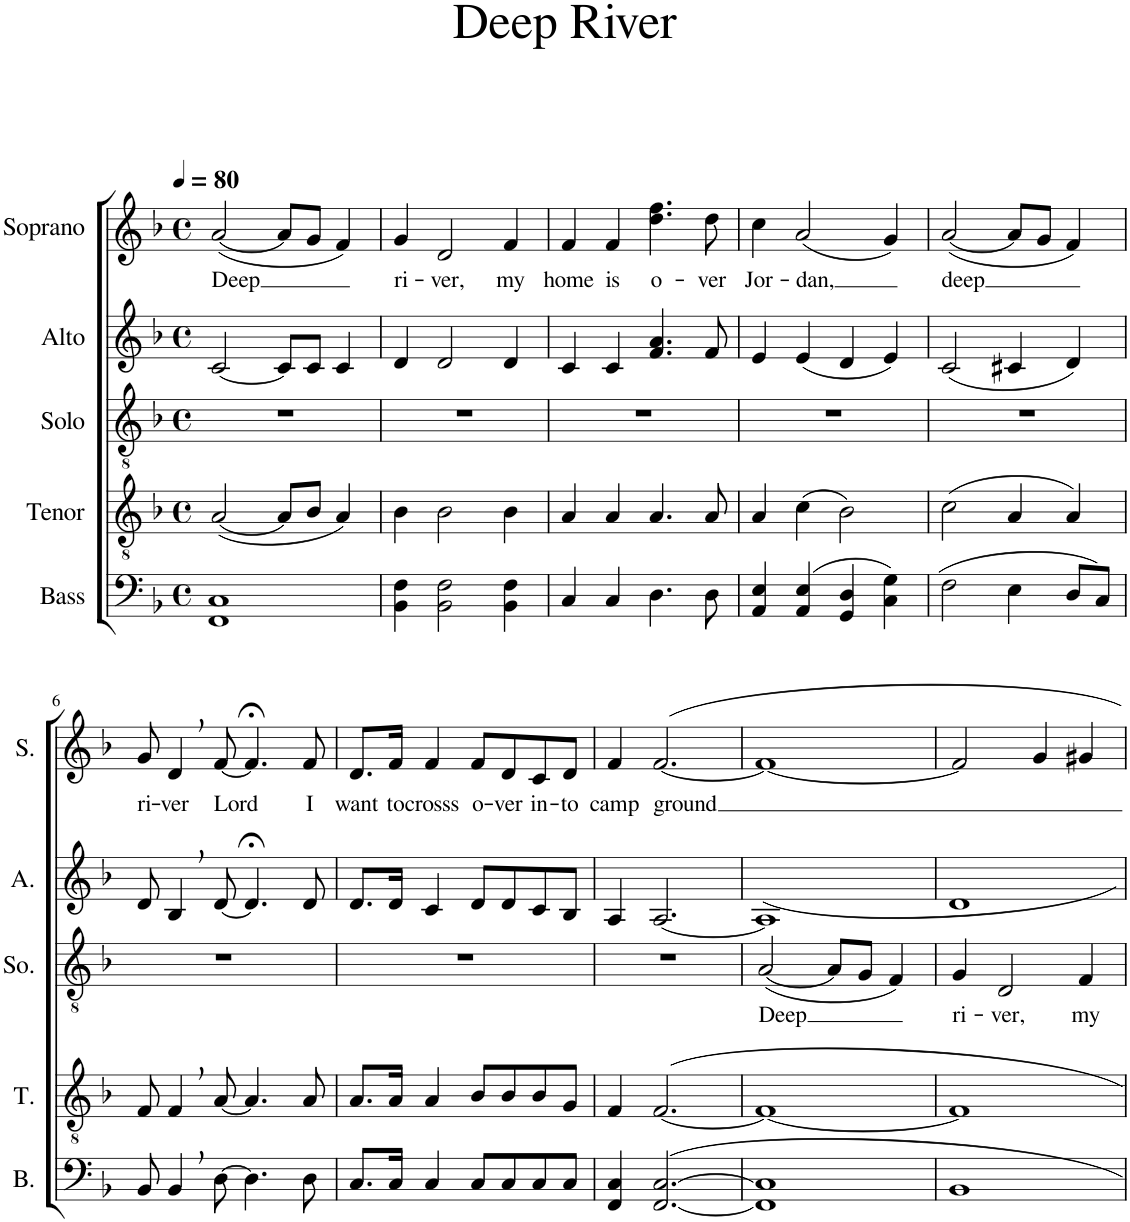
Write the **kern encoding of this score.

**kern	**kern	**kern	**text	**kern	**kern	**text
*part5	*part4	*part3	*part3	*part2	*part1	*part1
*staff5	*staff4	*staff3	*staff3	*staff2	*staff1	*staff1
*I"Bass	*I"Tenor	*I"Solo	*	*I"Alto	*I"Soprano	*
*I'B.	*I'T.	*I'So.	*	*I'A.	*I'S.	*
*clefF4	*clefGv2	*clefGv2	*	*clefG2	*clefG2	*
*	*	*Trd1c2	*	*	*	*
*k[b-]	*k[b-]	*k[b-]	*	*k[b-]	*k[b-]	*
*M4/4	*M4/4	*M4/4	*	*M4/4	*M4/4	*
*met(c)	*met(c)	*met(c)	*	*met(c)	*met(c)	*
*MM80	*MM80	*MM80	*	*MM80	*MM80	*
=1	=1	=1	=1	=1	=1	=1
!	!	!	!	!	!	!LO:LY:b
1FF 1C	([2A/	1r	.	[2c/	([2a/	Deep
.	8A/L]	.	.	8c/L]	8a/L]	.
.	8B-/J	.	.	8c/J	8g/J	.
.	4A/)	.	.	4c/	4f/)	.
=2	=2	=2	=2	=2	=2	=2
!	!	!	!	!	!	!LO:LY:b
4BB-\ 4F\	4B-\	1r	.	4d/	4g/	ri-
!	!	!	!	!	!	!LO:LY:b
2BB-\ 2F\	2B-\	.	.	2d/	2d/	-ver,
!	!	!	!	!	!	!LO:LY:b
4BB-\ 4F\	4B-\	.	.	4d/	4f/	my
=3	=3	=3	=3	=3	=3	=3
!	!	!	!	!	!	!LO:LY:b
4C/	4A/	1r	.	4c/	4f/	home
!	!	!	!	!	!	!LO:LY:b
4C/	4A/	.	.	4c/	4f/	is
!	!	!	!	!	!	!LO:LY:b
4.D\	4.A/	.	.	4.f/ 4.a/	4.dd\ 4.ff\	o-
!	!	!	!	!	!	!LO:LY:b
8D\	8A/	.	.	8f/	8dd\	-ver
=4	=4	=4	=4	=4	=4	=4
!	!	!	!	!	!	!LO:LY:b
4AA/ 4E/	4A/	1r	.	4e/	4cc\	Jor-
!	!	!	!	!	!	!LO:LY:b
(4AA/ 4E/	(4c\	.	.	(4e/	(2a/	-dan,
4GG/ 4D/	2B-\)	.	.	4d/	.	.
4C\ 4G\)	.	.	.	4e/)	4g/)	.
=5	=5	=5	=5	=5	=5	=5
!	!	!	!	!	!	!LO:LY:b
(2F\	(2c\	1r	.	(2c/	([2a/	-deep
4E\	4A/	.	.	4c#X/	8a/L]	.
.	.	.	.	.	8g/J	.
8D/L	4A/)	.	.	4d/)	4f/)	.
8C/J)	.	.	.	.	.	.
!!LO:LB:g=z
=6	=6	=6	=6	=6	=6	=6
!	!	!	!	!	!	!LO:LY:b
8BB-/	8F/	1r	.	8d/	8g/	ri-
!	!	!	!	!	!	!LO:LY:b
4BB-,/	4F,/	.	.	4B-,/	4d,/	-ver
!	!	!	!	!	!	!LO:LY:b
[8D\	[8A/	.	.	[8d/	[8f/	Lord
4.D\]	4.A/]	.	.	4.d;</]	4.f;</]	.
!	!	!	!	!	!	!LO:LY:b
8D\	8A/	.	.	8d/	8f/	I
=7	=7	=7	=7	=7	=7	=7
!	!	!	!	!	!	!LO:LY:b
8.C/L	8.A/L	1r	.	8.d/L	8.d/L	want
!	!	!	!	!	!	!LO:LY:b
16C/Jk	16A/Jk	.	.	16d/Jk	16f/Jk	to
!	!	!	!	!	!	!LO:LY:b
4C/	4A/	.	.	4c/	4f/	crosss
!	!	!	!	!	!	!LO:LY:b
8C/L	8B-/L	.	.	8d/L	8f/L	o-
!	!	!	!	!	!	!LO:LY:b
8C/	8B-/	.	.	8d/	8d/	-ver
!	!	!	!	!	!	!LO:LY:b
8C/	8B-/	.	.	8c/	8c/	in-
!	!	!	!	!	!	!LO:LY:b
8C/J	8G/J	.	.	8B-/J	8d/J	-to
=8	=8	=8	=8	=8	=8	=8
!	!	!	!	!	!	!LO:LY:b
4FF/ 4C/	4F/	1r	.	4A/	4f/	camp
!	!	!	!	!	!	!LO:LY:b
[2.FF/ [2.C/	[2.F/	.	.	[2.A/	[2.f/	-ground
=9	=9	=9	=9	=9	=9	=9
!	!	!	!LO:LY:b	!	!	!
1FF] 1C]	1F_	([2A/	-Deep	1A]	1f_	.
.	.	8A/L]	.	.	.	.
.	.	8G/J	.	.	.	.
.	.	4F/)	.	.	.	.
=10	=10	=10	=10	=10	=10	=10
!	!	!	!LO:LY:b	!	!	!
1BB-	1F]	4G/	ri-	1d	2f/]	.
!	!	!	!LO:LY:b	!	!	!
.	.	2D/	-ver,	.	.	.
.	.	.	.	.	4g/	.
!	!	!	!LO:LY:b	!	!	!
.	.	4F/	my	.	4g#X/	.
=	=	=	=	=	=	=
*-	*-	*-	*-	*-	*-	*-
